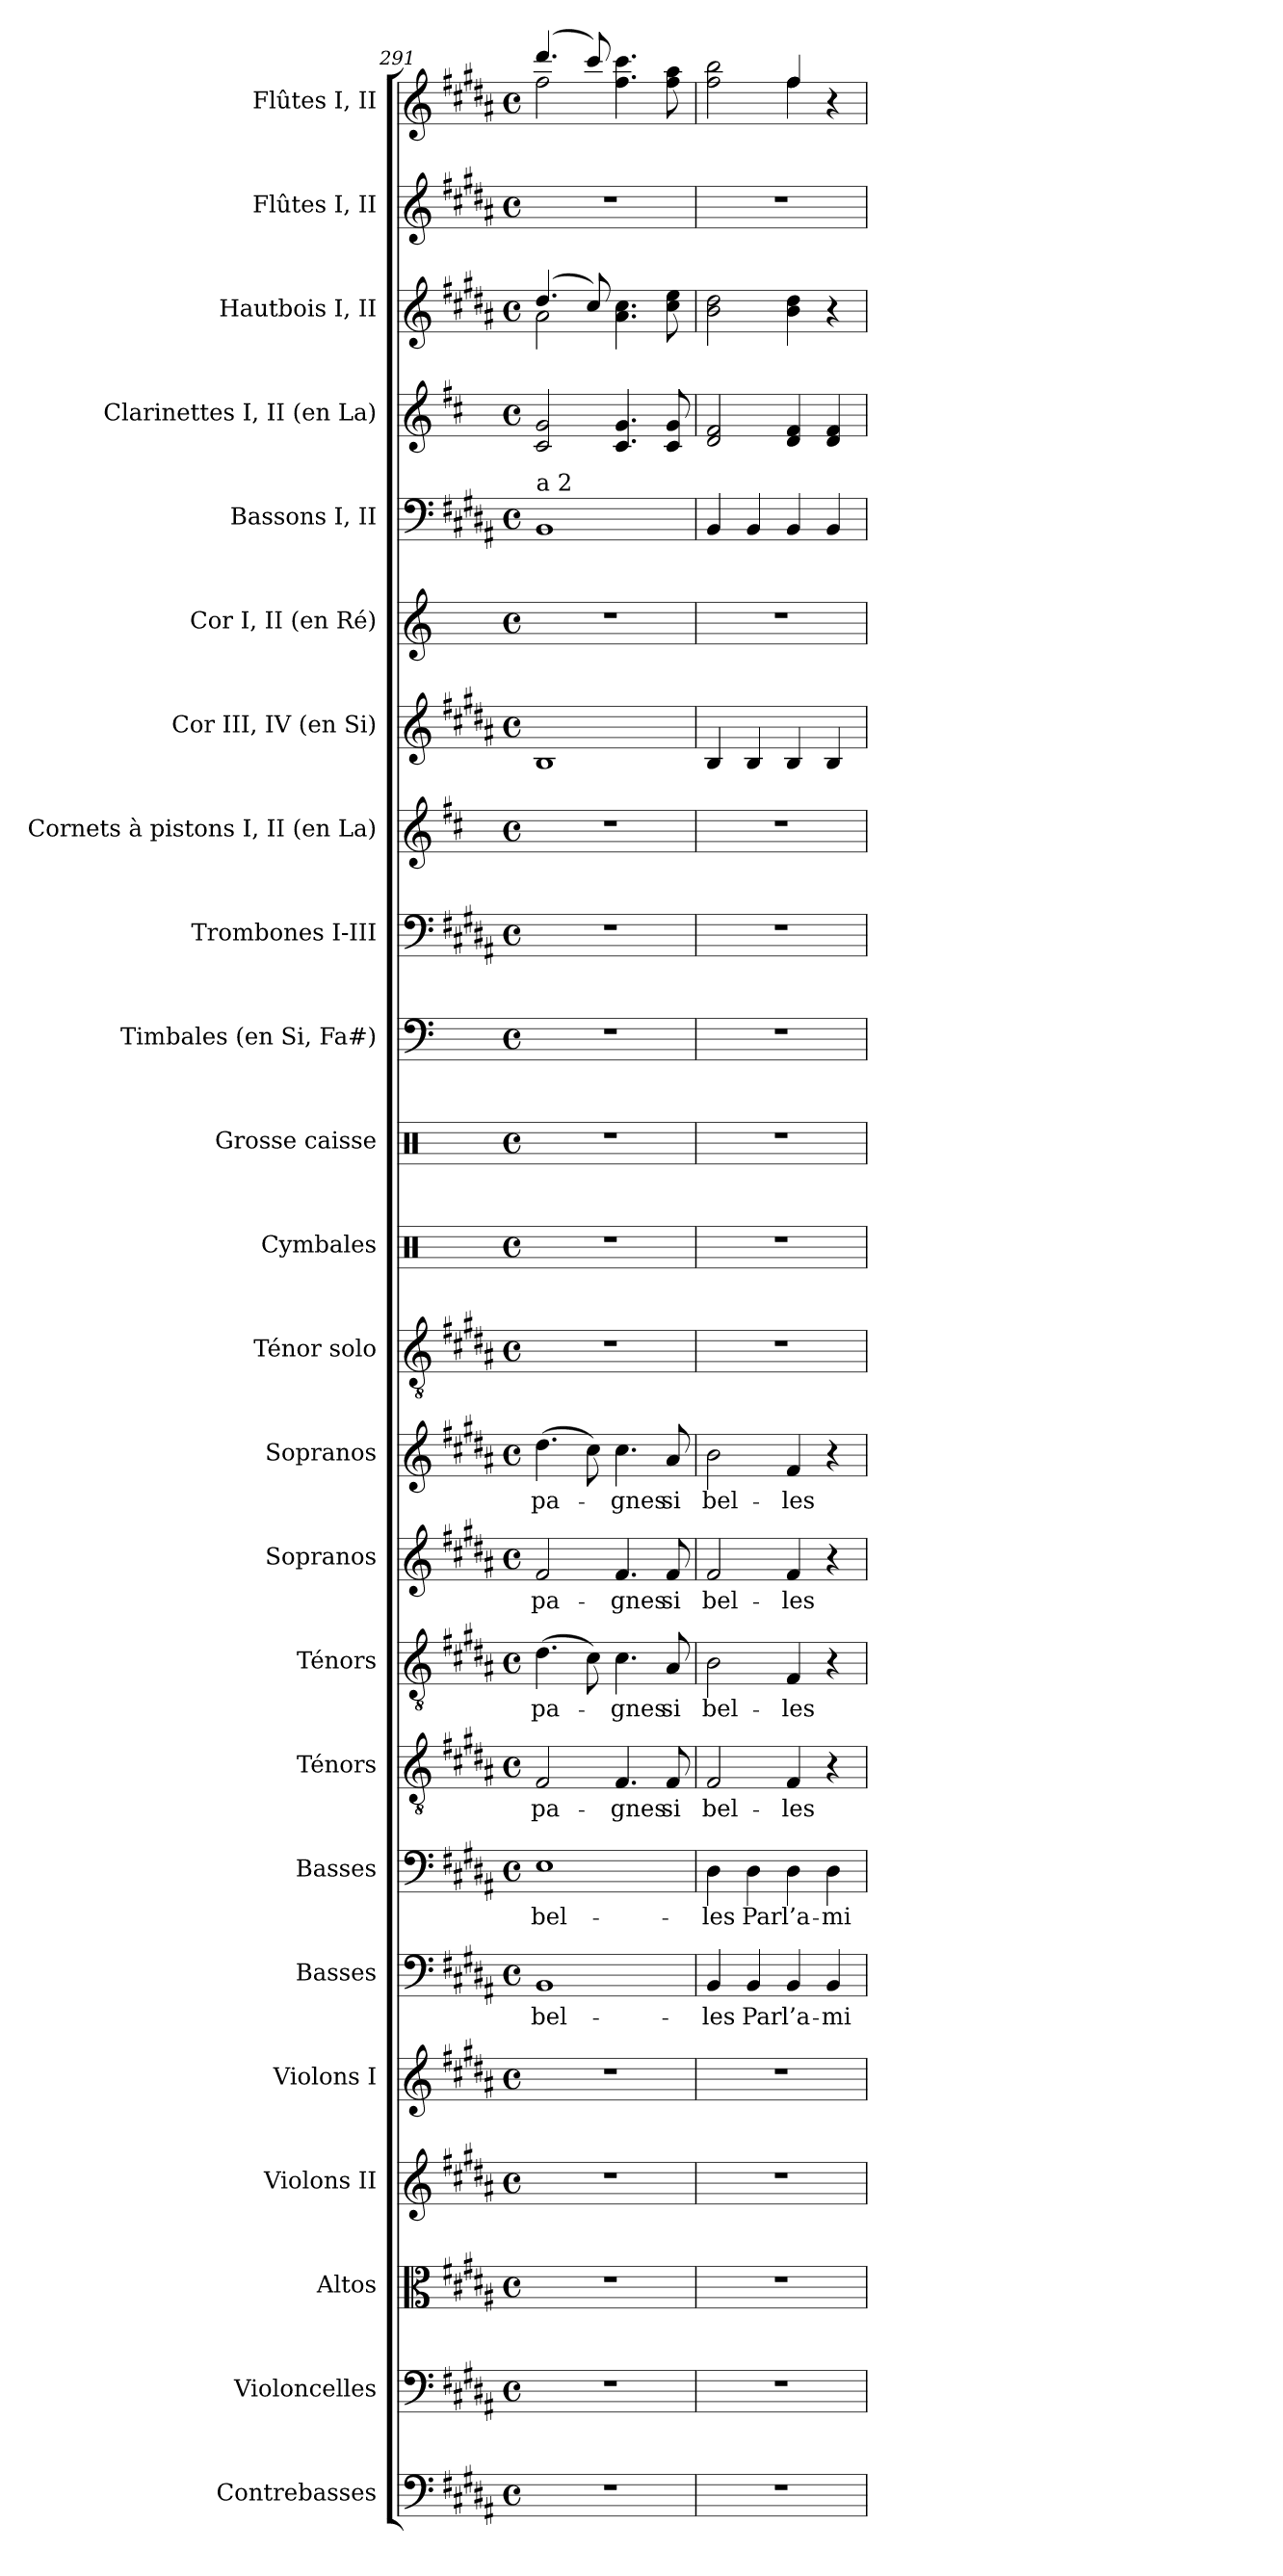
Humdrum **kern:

**kern	**kern	**kern	**kern	**kern	**kern	**text	**kern	**text	**kern	**text	**kern	**text	**kern	**text	**kern	**text	**kern	**kern	**kern	**kern	**kern	**kern	**kern	**kern	**kern	**kern	**kern	**kern	**kern
*part24	*part23	*part22	*part21	*part20	*part19	*part19	*part18	*part18	*part17	*part17	*part16	*part16	*part15	*part15	*part14	*part14	*part13	*part12	*part11	*part10	*part9	*part8	*part7	*part6	*part5	*part4	*part3	*part2	*part1
*staff24	*staff23	*staff22	*staff21	*staff20	*staff19	*staff19	*staff18	*staff18	*staff17	*staff17	*staff16	*staff16	*staff15	*staff15	*staff14	*staff14	*staff13	*staff12	*staff11	*staff10	*staff9	*staff8	*staff7	*staff6	*staff5	*staff4	*staff3	*staff2	*staff1
*I"Contrebasses	*I"Violoncelles	*I"Altos	*I"Violons II	*I"Violons I	*I"Basses	*	*I"Basses	*	*I"Ténors	*	*I"Ténors	*	*I"Sopranos	*	*I"Sopranos	*	*I"Ténor solo	*I"Cymbales	*I"Grosse caisse	*I"Timbales (en Si, Fa#)	*I"Trombones I-III	*I"Cornets à pistons I, II (en La)	*I"Cor III, IV (en Si)	*I"Cor I, II (en Ré)	*I"Bassons I, II	*I"Clarinettes I, II (en La)	*I"Hautbois I, II	*I"Flûtes I, II	*I"Flûtes I, II
*I'Cb.	*I'Vlles	*I'Altos	*I'Vns II	*I'Vns I	*I'Basses	*	*I'Basses	*	*I'Tén.	*	*I'Tén.	*	*I'Sopr.	*	*I'Sopr.	*	*I'Tén. solo	*I'Cym.	*I'G. c.	*I'Timb.	*I'Trb.	*I'C.à p. (La)	*I'Cor (Si)	*I'Cor (Ré)	*I'Bns	*I'Cl. (La)	*I'Hb.	*I'Fl.	*I'Fl.
*clefF4	*clefF4	*clefC3	*clefG2	*clefG2	*clefF4	*	*clefF4	*	*clefGv2	*	*clefGv2	*	*clefG2	*	*clefG2	*	*clefGv2	*clefX	*clefX	*clefF4	*clefF4	*clefG2	*clefG2	*clefG2	*clefF4	*clefG2	*clefG2	*clefG2	*clefG2
*ITrd7c12	*	*	*	*	*	*	*	*	*ITrd7c12	*	*ITrd7c12	*	*	*	*	*	*ITrd7c12	*	*	*	*	*ITrd2c3	*ITrd8c13	*ITrd6c10	*	*ITrd2c3	*	*	*
*k[f#c#g#d#a#]	*k[f#c#g#d#a#]	*k[f#c#g#d#a#]	*k[f#c#g#d#a#]	*k[f#c#g#d#a#]	*k[f#c#g#d#a#]	*	*k[f#c#g#d#a#]	*	*k[f#c#g#d#a#]	*	*k[f#c#g#d#a#]	*	*k[f#c#g#d#a#]	*	*k[f#c#g#d#a#]	*	*k[f#c#g#d#a#]	*k[]	*k[]	*k[]	*k[f#c#g#d#a#]	*k[f#c#g#d#a#]	*k[f#c#g#d#a#]	*k[f#c#]	*k[f#c#g#d#a#]	*k[f#c#g#d#a#]	*k[f#c#g#d#a#]	*k[f#c#g#d#a#]	*k[f#c#g#d#a#]
*B:	*B:	*B:	*B:	*B:	*B:	*	*B:	*	*B:	*	*B:	*	*B:	*	*B:	*	*B:	*C:	*C:	*C:	*B:	*B:	*B:	*D:	*B:	*B:	*B:	*B:	*B:
*M4/4	*M4/4	*M4/4	*M4/4	*M4/4	*M4/4	*	*M4/4	*	*M4/4	*	*M4/4	*	*M4/4	*	*M4/4	*	*M4/4	*M4/4	*M4/4	*M4/4	*M4/4	*M4/4	*M4/4	*M4/4	*M4/4	*M4/4	*M4/4	*M4/4	*M4/4
*met(c)	*met(c)	*met(c)	*met(c)	*met(c)	*met(c)	*	*met(c)	*	*met(c)	*	*met(c)	*	*met(c)	*	*met(c)	*	*met(c)	*met(c)	*met(c)	*met(c)	*met(c)	*met(c)	*met(c)	*met(c)	*met(c)	*met(c)	*met(c)	*met(c)	*met(c)
=291	=291	=291	=291	=291	=291	=291	=291	=291	=291	=291	=291	=291	=291	=291	=291	=291	=291	=291	=291	=291	=291	=291	=291	=291	=291	=291	=291	=291	=291
!	!	!	!	!	!	!LO:LY:b:color=#000000	!	!	!	!	!	!	!	!	!	!	!	!	!	!	!	!	!	!	!	!	!	!	!
!	!	!	!	!	!	!	!	!LO:LY:b:color=#000000	!	!	!	!	!	!	!	!	!	!	!	!	!	!	!	!	!	!	!	!	!
!	!	!	!	!	!	!	!	!	!	!LO:LY:b:color=#000000	!	!	!	!	!	!	!	!	!	!	!	!	!	!	!	!	!	!	!
!	!	!	!	!	!	!	!	!	!	!	!	!LO:LY:b:color=#000000	!	!	!	!	!	!	!	!	!	!	!	!	!	!	!	!	!
!	!	!	!	!	!	!	!	!	!	!	!	!	!	!LO:LY:b:color=#000000	!	!	!	!	!	!	!	!	!	!	!	!	!	!	!
!	!	!	!	!	!	!	!	!	!	!	!	!	!	!	!	!	!	!	!	!	!	!	!	!	!LO:TX:a:t=a 2	!	!	!	!
!	!	!	!	!	!	!	!	!	!	!	!	!	!	!	!	!LO:LY:b:color=#000000	!	!	!	!	!	!	!	!	!	!	!	!	!
*	*	*	*	*	*	*	*	*	*	*	*	*	*	*	*	*	*	*	*	*	*	*	*	*	*	*	*^	*	*^
1r	1r	1r	1r	1r	1BBi	bel-	1Ei	bel-	2FF#i/	-pa-	(4.D#i\	-pa-	2f#i/	-pa-	(4.dd#i\	-pa-	1r	1r	1r	1r	1r	1r	1BBi	1r	1BBi	2A#i/ 2ei	(4.dd#i/	2a#i\	1r	(4.ddd#i/	2ff#i\
.	.	.	.	.	.	.	.	.	.	.	8C#i\)	.	.	.	8cc#i\)	.	.	.	.	.	.	.	.	.	.	.	8cc#i/)	.	.	8ccc#i/)	.
!	!	!	!	!	!	!	!	!	!	!LO:LY:b:color=#000000	!	!	!	!	!	!	!	!	!	!	!	!	!	!	!	!	!	!	!	!	!
!	!	!	!	!	!	!	!	!	!	!	!	!LO:LY:b:color=#000000	!	!	!	!	!	!	!	!	!	!	!	!	!	!	!	!	!	!	!
!	!	!	!	!	!	!	!	!	!	!	!	!	!	!LO:LY:b:color=#000000	!	!	!	!	!	!	!	!	!	!	!	!	!	!	!	!	!
!	!	!	!	!	!	!	!	!	!	!	!	!	!	!	!	!LO:LY:b:color=#000000	!	!	!	!	!	!	!	!	!	!	!	!	!	!	!
.	.	.	.	.	.	.	.	.	4.FF#i/	-gnes	4.C#i\	-gnes	4.f#i/	-gnes	4.cc#i\	-gnes	.	.	.	.	.	.	.	.	.	4.A#i/ 4.ei	4.a#i\ 4.cc#i	2ryy	.	4.ff#i\ 4.ccc#i	2ryy
!	!	!	!	!	!	!	!	!	!	!LO:LY:b:color=#000000	!	!	!	!	!	!	!	!	!	!	!	!	!	!	!	!	!	!	!	!	!
!	!	!	!	!	!	!	!	!	!	!	!	!LO:LY:b:color=#000000	!	!	!	!	!	!	!	!	!	!	!	!	!	!	!	!	!	!	!
!	!	!	!	!	!	!	!	!	!	!	!	!	!	!LO:LY:b:color=#000000	!	!	!	!	!	!	!	!	!	!	!	!	!	!	!	!	!
!	!	!	!	!	!	!	!	!	!	!	!	!	!	!	!	!LO:LY:b:color=#000000	!	!	!	!	!	!	!	!	!	!	!	!	!	!	!
.	.	.	.	.	.	.	.	.	8FF#i/	si	8AA#i/	si	8f#i/	si	8a#i/	si	.	.	.	.	.	.	.	.	.	8A#i/ 8ei	8cc#i\ 8eei	.	.	8ff#i\ 8aa#i	.
*	*	*	*	*	*	*	*	*	*	*	*	*	*	*	*	*	*	*	*	*	*	*	*	*	*	*	*v	*v	*	*	*
=292	=292	=292	=292	=292	=292	=292	=292	=292	=292	=292	=292	=292	=292	=292	=292	=292	=292	=292	=292	=292	=292	=292	=292	=292	=292	=292	=292	=292	=292	=292
!	!	!	!	!	!	!LO:LY:b:color=#000000	!	!	!	!	!	!	!	!	!	!	!	!	!	!	!	!	!	!	!	!	!	!	!	!
!	!	!	!	!	!	!	!	!LO:LY:b:color=#000000	!	!	!	!	!	!	!	!	!	!	!	!	!	!	!	!	!	!	!	!	!	!
!	!	!	!	!	!	!	!	!	!	!LO:LY:b:color=#000000	!	!	!	!	!	!	!	!	!	!	!	!	!	!	!	!	!	!	!	!
!	!	!	!	!	!	!	!	!	!	!	!	!LO:LY:b:color=#000000	!	!	!	!	!	!	!	!	!	!	!	!	!	!	!	!	!	!
!	!	!	!	!	!	!	!	!	!	!	!	!	!	!LO:LY:b:color=#000000	!	!	!	!	!	!	!	!	!	!	!	!	!	!	!	!
!	!	!	!	!	!	!	!	!	!	!	!	!	!	!	!	!LO:LY:b:color=#000000	!	!	!	!	!	!	!	!	!	!	!	!	!	!
1r	1r	1r	1r	1r	4BBi/	-les	4D#i\	-les	2FF#i/	bel-	2BBi\	bel-	2f#i/	bel-	2bi\	bel-	1r	1r	1r	1r	1r	1r	4BBi/	1r	4BBi/	2Bi/ 2d#i	2bi\ 2dd#i	1r	2ff#i\ 2bbi	2ryy
!	!	!	!	!	!	!LO:LY:b:color=#000000	!	!	!	!	!	!	!	!	!	!	!	!	!	!	!	!	!	!	!	!	!	!	!	!
!	!	!	!	!	!	!	!	!LO:LY:b:color=#000000	!	!	!	!	!	!	!	!	!	!	!	!	!	!	!	!	!	!	!	!	!	!
.	.	.	.	.	4BBi/	Par	4D#i\	Par	.	.	.	.	.	.	.	.	.	.	.	.	.	.	4BBi/	.	4BBi/	.	.	.	.	.
!	!	!	!	!	!	!LO:LY:b:color=#000000	!	!	!	!	!	!	!	!	!	!	!	!	!	!	!	!	!	!	!	!	!	!	!	!
!	!	!	!	!	!	!	!	!LO:LY:b:color=#000000	!	!	!	!	!	!	!	!	!	!	!	!	!	!	!	!	!	!	!	!	!	!
!	!	!	!	!	!	!	!	!	!	!LO:LY:b:color=#000000	!	!	!	!	!	!	!	!	!	!	!	!	!	!	!	!	!	!	!	!
!	!	!	!	!	!	!	!	!	!	!	!	!LO:LY:b:color=#000000	!	!	!	!	!	!	!	!	!	!	!	!	!	!	!	!	!	!
!	!	!	!	!	!	!	!	!	!	!	!	!	!	!LO:LY:b:color=#000000	!	!	!	!	!	!	!	!	!	!	!	!	!	!	!	!
!	!	!	!	!	!	!	!	!	!	!	!	!	!	!	!	!LO:LY:b:color=#000000	!	!	!	!	!	!	!	!	!	!	!	!	!	!
.	.	.	.	.	4BBi/	l’a-	4D#i\	l’a-	4FF#i/	-les	4FF#i/	-les	4f#i/	-les	4f#i/	-les	.	.	.	.	.	.	4BBi/	.	4BBi/	4Bi/ 4d#i	4bi\ 4dd#i	.	4ff#i/	4ff#i\
!	!	!	!	!	!	!LO:LY:b:color=#000000	!	!	!	!	!	!	!	!	!	!	!	!	!	!	!	!	!	!	!	!	!	!	!	!
!	!	!	!	!	!	!	!	!LO:LY:b:color=#000000	!	!	!	!	!	!	!	!	!	!	!	!	!	!	!	!	!	!	!	!	!	!
.	.	.	.	.	4BBi/	-mi-	4D#i\	-mi-	4r	.	4r	.	4r	.	4r	.	.	.	.	.	.	.	4BBi/	.	4BBi/	4Bi/ 4d#i	4r	.	4r	4ryy
*	*	*	*	*	*	*	*	*	*	*	*	*	*	*	*	*	*	*	*	*	*	*	*	*	*	*	*	*	*v	*v
=	=	=	=	=	=	=	=	=	=	=	=	=	=	=	=	=	=	=	=	=	=	=	=	=	=	=	=	=	=
*-	*-	*-	*-	*-	*-	*-	*-	*-	*-	*-	*-	*-	*-	*-	*-	*-	*-	*-	*-	*-	*-	*-	*-	*-	*-	*-	*-	*-	*-
